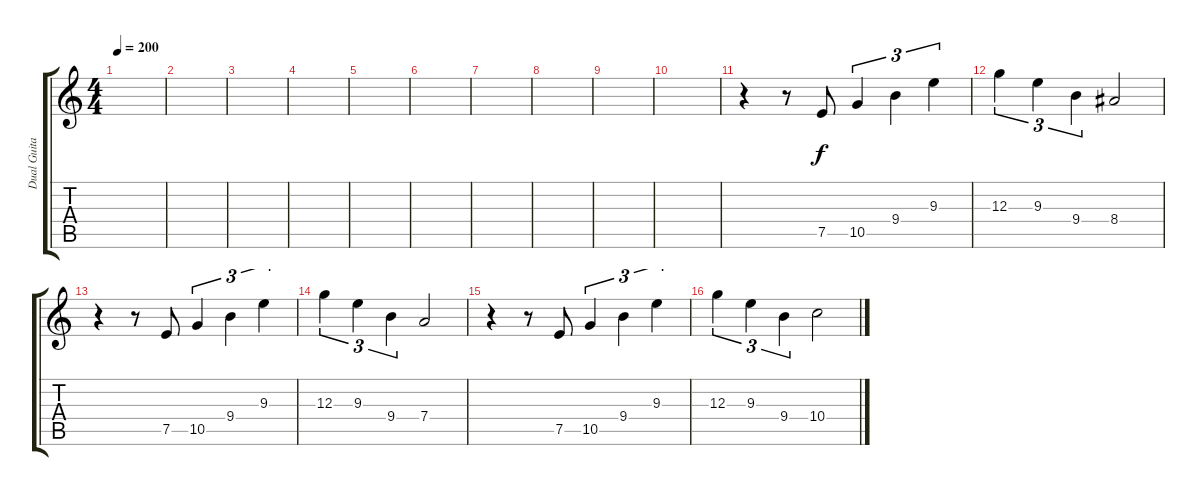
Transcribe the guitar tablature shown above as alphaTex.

\track ("Dual Guitar Left" "Dual Guita") {instrument distortionguitar}
\staff {score tabs}
\tuning (E4 B3 G3 D3 A2 E2) {hide}
\ts (4 4)
\tempo 200
\clef g2
\ks c
|
|
|
|
|
|
|
|
|
|
r.4 r.8 7.5.8 10.5.4{tu (3 2)} 9.4.4{tu (3 2)} 9.3.4{tu (3 2)} |
12.3.4{tu (3 2)} 9.3.4{tu (3 2)} 9.4.4{tu (3 2)} 8.4.2 |
r.4 r.8 7.5.8 10.5.4{tu (3 2)} 9.4.4{tu (3 2)} 9.3.4{tu (3 2)} |
12.3.4{tu (3 2)} 9.3.4{tu (3 2)} 9.4.4{tu (3 2)} 7.4.2 |
r.4 r.8 7.5.8 10.5.4{tu (3 2)} 9.4.4{tu (3 2)} 9.3.4{tu (3 2)} |
12.3.4{tu (3 2)} 9.3.4{tu (3 2)} 9.4.4{tu (3 2)} 10.4.2
